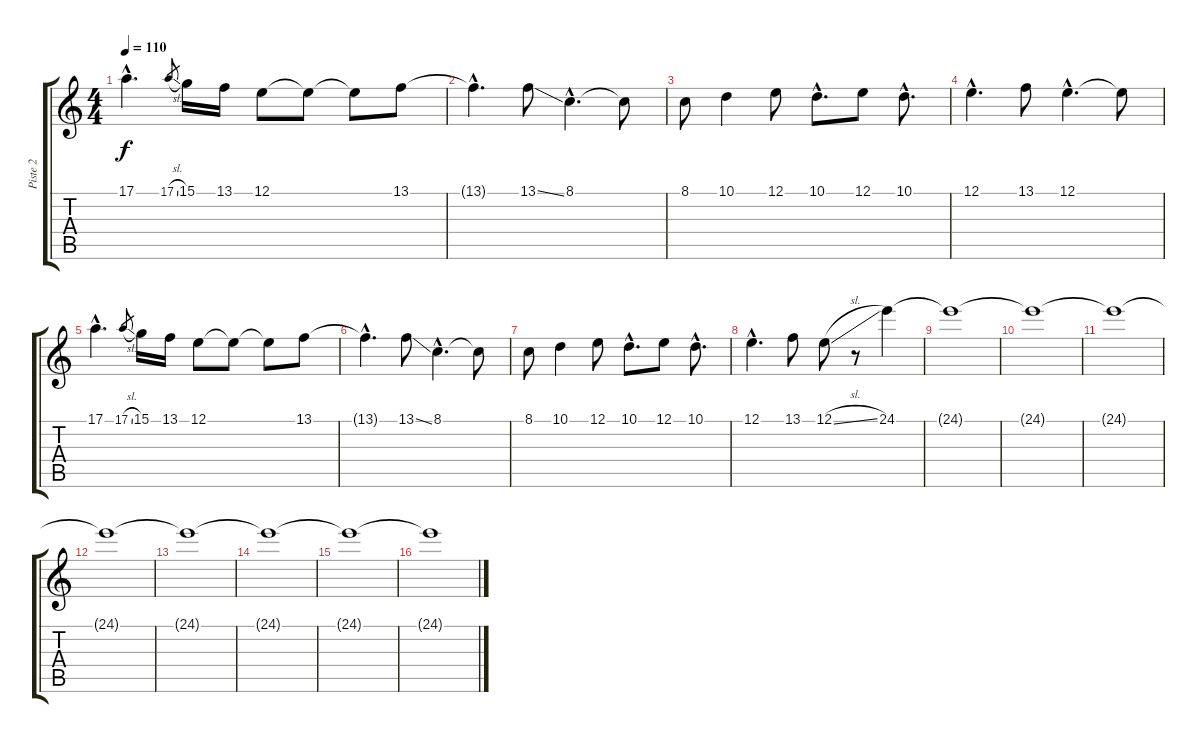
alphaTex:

\track ("Piste 2" "Piste 2") {instrument violin}
\staff {score tabs}
\tuning (E4 B3 G3 D3 A2 E2) {hide}
\ts (4 4)
\tempo 110
\clef g2
\ks c
17.1{hac}.4{d dy f instrument violin} 17.1{sl}.8{gr} 15.1.16 13.1.16 12.1.8 12.1{t}.8 12.1{t}.8 13.1.8 |
13.1{hac t}.4{d} 13.1{ss}.8 8.1{hac}.4{d} 8.1{t}.8 |
8.1.8 10.1.4 12.1.8 10.1{hac}.8{d} 12.1.8 10.1{hac}.8{d} |
12.1{hac}.4{d} 13.1.8 12.1{hac}.4{d} 12.1{t}.8 |
17.1{hac}.4{d} 17.1{sl}.8{gr} 15.1.16 13.1.16 12.1.8 12.1{t}.8 12.1{t}.8 13.1.8 |
13.1{hac t}.4{d} 13.1{ss}.8 8.1{hac}.4{d} 8.1{t}.8 |
8.1.8 10.1.4 12.1.8 10.1{hac}.8{d} 12.1.8 10.1{hac}.8{d} |
12.1{hac}.4{d} 13.1.8 12.1{sl}.8 r.8 24.1.4{volume 7} |
24.1{t}.1 |
24.1{t}.1 |
24.1{t}.1{volume 4} |
24.1{t}.1 |
24.1{t}.1{volume 0} |
24.1{t}.1 |
24.1{t}.1 |
24.1{t}.1
